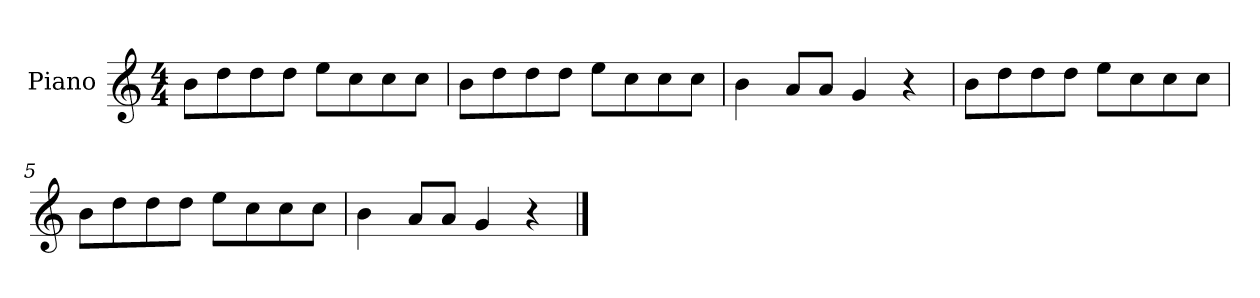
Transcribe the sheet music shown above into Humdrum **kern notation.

**kern
*part1
*staff1
*I"Piano
*I'P-no
*clefG2
*k[]
*M4/4
*MM90
=1
8b\L
8dd\
8dd\
8dd\J
8ee\L
8cc\
8cc\
8cc\J
=2
8b\L
8dd\
8dd\
8dd\J
8ee\L
8cc\
8cc\
8cc\J
=3
4b\
8a/L
8a/J
4g/
4r
=4
8b\L
8dd\
8dd\
8dd\J
8ee\L
8cc\
8cc\
8cc\J
=5
8b\L
8dd\
8dd\
8dd\J
8ee\L
8cc\
8cc\
8cc\J
!!LO:LB:g=z
=6
4b\
8a/L
8a/J
4g/
4r
==
*-
